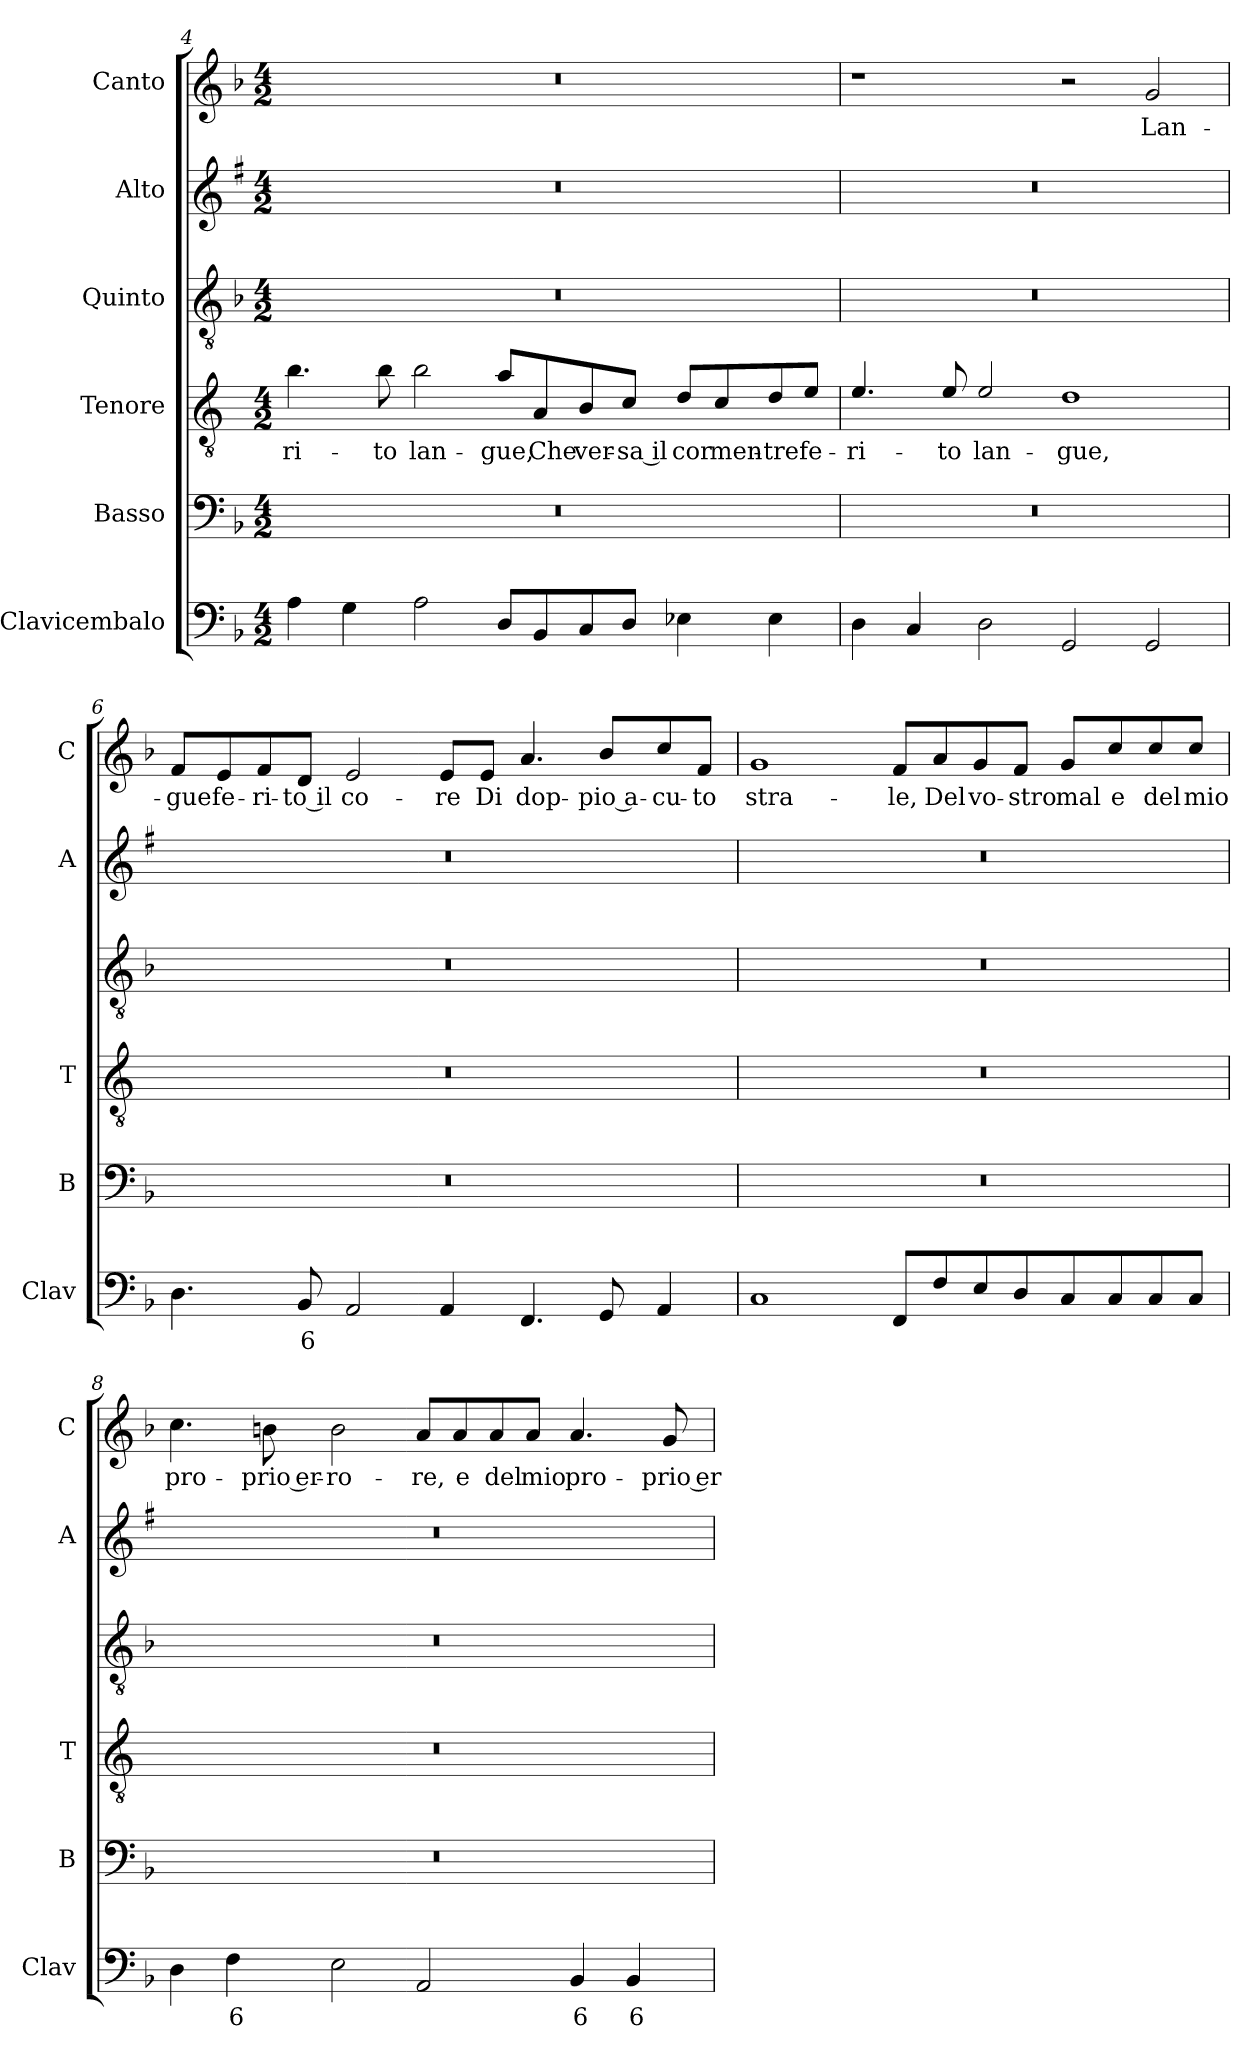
**kern	**text	**kern	**kern	**text	**kern	**kern	**kern	**text
*part6	*part6	*part5	*part4	*part4	*part3	*part2	*part1	*part1
*staff6	*staff6	*staff5	*staff4	*staff4	*staff3	*staff2	*staff1	*staff1
*I"Clavicembalo	*	*I"Basso	*I"Tenore	*	*I"Quinto	*I"Alto	*I"Canto	*
*I'Clav	*	*I'B	*I'T	*	*	*I'A	*I'C	*
*clefF4	*	*clefF4	*clefGv2	*	*clefGv2	*clefG2	*clefG2	*
*	*	*	*ITrd4c7	*	*	*ITrd1c2	*	*
*k[b-]	*	*k[b-]	*k[b-]	*	*k[b-]	*k[b-]	*k[b-]	*
*F:	*	*F:	*F:	*	*F:	*F:	*F:	*
*M4/2	*	*M4/2	*M4/2	*	*M4/2	*M4/2	*M4/2	*
=4	=4	=4	=4	=4	=4	=4	=4	=4
!	!	!	!	!LO:LY:b	!	!	!	!
4A\	.	0r	4.e\	-ri-	0r	0r	0r	.
4G\	.	.	.	.	.	.	.	.
!	!	!	!	!LO:LY:b	!	!	!	!
.	.	.	8e\	-to	.	.	.	.
!	!	!	!	!LO:LY:b	!	!	!	!
2A\	.	.	2e\	lan-	.	.	.	.
!	!	!	!	!LO:LY:b	!	!	!	!
8D/L	.	.	8d/L	-gue,	.	.	.	.
!	!	!	!	!LO:LY:b	!	!	!	!
8BB-/	.	.	8D/	Che	.	.	.	.
!	!	!	!	!LO:LY:b	!	!	!	!
8C/	.	.	8E/	ver-	.	.	.	.
!	!	!	!	!LO:LY:b	!	!	!	!
8D/J	.	.	8F/J	-sa il	.	.	.	.
!	!	!	!	!LO:LY:b	!	!	!	!
4E-X\	.	.	8G/L	cor	.	.	.	.
!	!	!	!	!LO:LY:b	!	!	!	!
.	.	.	8F/	men-	.	.	.	.
!	!	!	!	!LO:LY:b	!	!	!	!
4E-\	.	.	8G/	-tre	.	.	.	.
!	!	!	!	!LO:LY:b	!	!	!	!
.	.	.	8A/J	fe-	.	.	.	.
=5	=5	=5	=5	=5	=5	=5	=5	=5
!	!	!	!	!LO:LY:b	!	!	!	!
4D\	.	0r	4.A/	-ri-	0r	0r	1r	.
4C/	.	.	.	.	.	.	.	.
!	!	!	!	!LO:LY:b	!	!	!	!
.	.	.	8A/	-to	.	.	.	.
!	!	!	!	!LO:LY:b	!	!	!	!
2D\	.	.	2A/	lan-	.	.	.	.
!	!	!	!	!LO:LY:b	!	!	!	!
2GG/	.	.	1G	-gue,	.	.	2r	.
!	!	!	!	!	!	!	!	!LO:LY:b
2GG/	.	.	.	.	.	.	2g/	Lan-
!!LO:PB:g=z
=6	=6	=6	=6	=6	=6	=6	=6	=6
!	!	!	!	!	!	!	!	!LO:LY:b
4.D\	.	0r	0r	.	0r	0r	8f/L	-gue
!	!	!	!	!	!	!	!	!LO:LY:b
.	.	.	.	.	.	.	8e/	fe-
!	!	!	!	!	!	!	!	!LO:LY:b
.	.	.	.	.	.	.	8f/	-ri-
!	!LO:LY:b	!	!	!	!	!	!	!LO:LY:b
8BB-/	6	.	.	.	.	.	8d/J	-to il
!	!	!	!	!	!	!	!	!LO:LY:b
2AA/	.	.	.	.	.	.	2e/	co-
!	!	!	!	!	!	!	!	!LO:LY:b
4AA/	.	.	.	.	.	.	8e/L	-re
!	!	!	!	!	!	!	!	!LO:LY:b
.	.	.	.	.	.	.	8e/J	Di
!	!	!	!	!	!	!	!	!LO:LY:b
4.FF/	.	.	.	.	.	.	4.a/	dop-
!	!	!	!	!	!	!	!	!LO:LY:b
8GG/	.	.	.	.	.	.	8b-/L	-pio a-
!	!	!	!	!	!	!	!	!LO:LY:b
4AA/	.	.	.	.	.	.	8cc/	-cu-
!	!	!	!	!	!	!	!	!LO:LY:b
.	.	.	.	.	.	.	8f/J	-to
=7	=7	=7	=7	=7	=7	=7	=7	=7
!	!	!	!	!	!	!	!	!LO:LY:b
1C	.	0r	0r	.	0r	0r	1g	stra-
!	!	!	!	!	!	!	!	!LO:LY:b
8FF/L	.	.	.	.	.	.	8f/L	-le,
!	!	!	!	!	!	!	!	!LO:LY:b
8F/	.	.	.	.	.	.	8a/	Del
!	!	!	!	!	!	!	!	!LO:LY:b
8E/	.	.	.	.	.	.	8g/	vo-
!	!	!	!	!	!	!	!	!LO:LY:b
8D/	.	.	.	.	.	.	8f/J	-stro
!	!	!	!	!	!	!	!	!LO:LY:b
8C/	.	.	.	.	.	.	8g/L	mal
!	!	!	!	!	!	!	!	!LO:LY:b
8C/	.	.	.	.	.	.	8cc/	e
!	!	!	!	!	!	!	!	!LO:LY:b
8C/	.	.	.	.	.	.	8cc/	del
!	!	!	!	!	!	!	!	!LO:LY:b
8C/J	.	.	.	.	.	.	8cc/J	mio
!!LO:LB:g=z
=8	=8	=8	=8	=8	=8	=8	=8	=8
!	!	!	!	!	!	!	!	!LO:LY:b
4D\	.	0r	0r	.	0r	0r	4.cc\	pro-
!	!LO:LY:b	!	!	!	!	!	!	!
4F\	6	.	.	.	.	.	.	.
!	!	!	!	!	!	!	!	!LO:LY:b
.	.	.	.	.	.	.	8bn\	-prio er-
!	!	!	!	!	!	!	!	!LO:LY:b
2E\	.	.	.	.	.	.	2b\	-ro-
!	!	!	!	!	!	!	!	!LO:LY:b
2AA/	.	.	.	.	.	.	8a/L	-re,
!	!	!	!	!	!	!	!	!LO:LY:b
.	.	.	.	.	.	.	8a/	e
!	!	!	!	!	!	!	!	!LO:LY:b
.	.	.	.	.	.	.	8a/	del
!	!	!	!	!	!	!	!	!LO:LY:b
.	.	.	.	.	.	.	8a/J	mio
!	!LO:LY:b	!	!	!	!	!	!	!LO:LY:b
4BB-/	6	.	.	.	.	.	4.a/	pro-
!	!LO:LY:b	!	!	!	!	!	!	!
4BB-/	6	.	.	.	.	.	.	.
!	!	!	!	!	!	!	!	!LO:LY:b
.	.	.	.	.	.	.	8g/	-prio er-
=	=	=	=	=	=	=	=	=
*-	*-	*-	*-	*-	*-	*-	*-	*-
